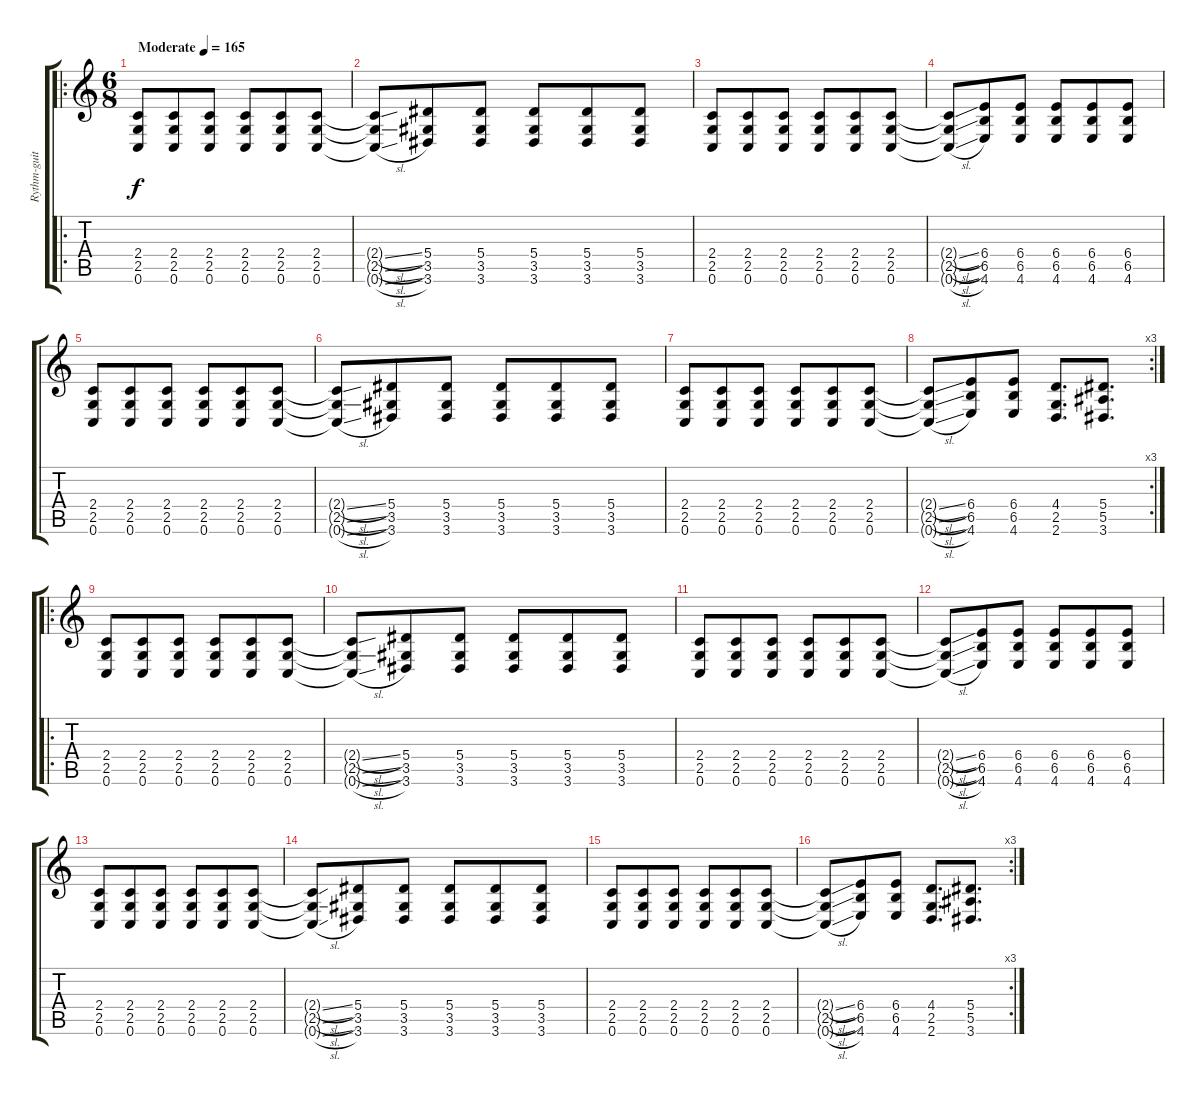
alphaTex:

\track ("Rythm-guitar" "Rythm-guit") {instrument distortionguitar}
\staff {score tabs}
\tuning (C4 G3 Eb3 Bb2 F2 C2) {hide}
\ro
\ts (6 8)
\tempo (165 "Moderate")
\clef g2
\ks c
(2.4 2.5 0.6).8{dy f instrument distortionguitar} (2.4 2.5 0.6).8 (2.4 2.5 0.6).8 (2.4 2.5 0.6).8 (2.4 2.5 0.6).8 (2.4 2.5 0.6).8 |
(2.4{sl t} 2.5{sl t} 0.6{sl t}).8 (5.4 3.5 3.6).8 (5.4 3.5 3.6).8 (5.4 3.5 3.6).8 (5.4 3.5 3.6).8 (5.4 3.5 3.6).8 |
(2.4 2.5 0.6).8 (2.4 2.5 0.6).8 (2.4 2.5 0.6).8 (2.4 2.5 0.6).8 (2.4 2.5 0.6).8 (2.4 2.5 0.6).8 |
(2.4{sl t} 2.5{sl t} 0.6{sl t}).8 (6.4 6.5 4.6).8 (6.4 6.5 4.6).8 (6.4 6.5 4.6).8 (6.4 6.5 4.6).8 (6.4 6.5 4.6).8 |
(2.4 2.5 0.6).8 (2.4 2.5 0.6).8 (2.4 2.5 0.6).8 (2.4 2.5 0.6).8 (2.4 2.5 0.6).8 (2.4 2.5 0.6).8 |
(2.4{sl t} 2.5{sl t} 0.6{sl t}).8 (5.4 3.5 3.6).8 (5.4 3.5 3.6).8 (5.4 3.5 3.6).8 (5.4 3.5 3.6).8 (5.4 3.5 3.6).8 |
(2.4 2.5 0.6).8 (2.4 2.5 0.6).8 (2.4 2.5 0.6).8 (2.4 2.5 0.6).8 (2.4 2.5 0.6).8 (2.4 2.5 0.6).8 |
\rc 3
(2.4{sl t} 2.5{sl t} 0.6{sl t}).8 (6.4 6.5 4.6).8 (6.4 6.5 4.6).8 (4.4 2.5 2.6).8{d} (5.4 5.5 3.6).8{d} |
\ro
(2.4 2.5 0.6).8 (2.4 2.5 0.6).8 (2.4 2.5 0.6).8 (2.4 2.5 0.6).8 (2.4 2.5 0.6).8 (2.4 2.5 0.6).8 |
(2.4{sl t} 2.5{sl t} 0.6{sl t}).8 (5.4 3.5 3.6).8 (5.4 3.5 3.6).8 (5.4 3.5 3.6).8 (5.4 3.5 3.6).8 (5.4 3.5 3.6).8 |
(2.4 2.5 0.6).8 (2.4 2.5 0.6).8 (2.4 2.5 0.6).8 (2.4 2.5 0.6).8 (2.4 2.5 0.6).8 (2.4 2.5 0.6).8 |
(2.4{sl t} 2.5{sl t} 0.6{sl t}).8 (6.4 6.5 4.6).8 (6.4 6.5 4.6).8 (6.4 6.5 4.6).8 (6.4 6.5 4.6).8 (6.4 6.5 4.6).8 |
(2.4 2.5 0.6).8 (2.4 2.5 0.6).8 (2.4 2.5 0.6).8 (2.4 2.5 0.6).8 (2.4 2.5 0.6).8 (2.4 2.5 0.6).8 |
(2.4{sl t} 2.5{sl t} 0.6{sl t}).8 (5.4 3.5 3.6).8 (5.4 3.5 3.6).8 (5.4 3.5 3.6).8 (5.4 3.5 3.6).8 (5.4 3.5 3.6).8 |
(2.4 2.5 0.6).8 (2.4 2.5 0.6).8 (2.4 2.5 0.6).8 (2.4 2.5 0.6).8 (2.4 2.5 0.6).8 (2.4 2.5 0.6).8 |
\rc 3
(2.4{sl t} 2.5{sl t} 0.6{sl t}).8 (6.4 6.5 4.6).8 (6.4 6.5 4.6).8 (4.4 2.5 2.6).8{d} (5.4 5.5 3.6).8{d}
